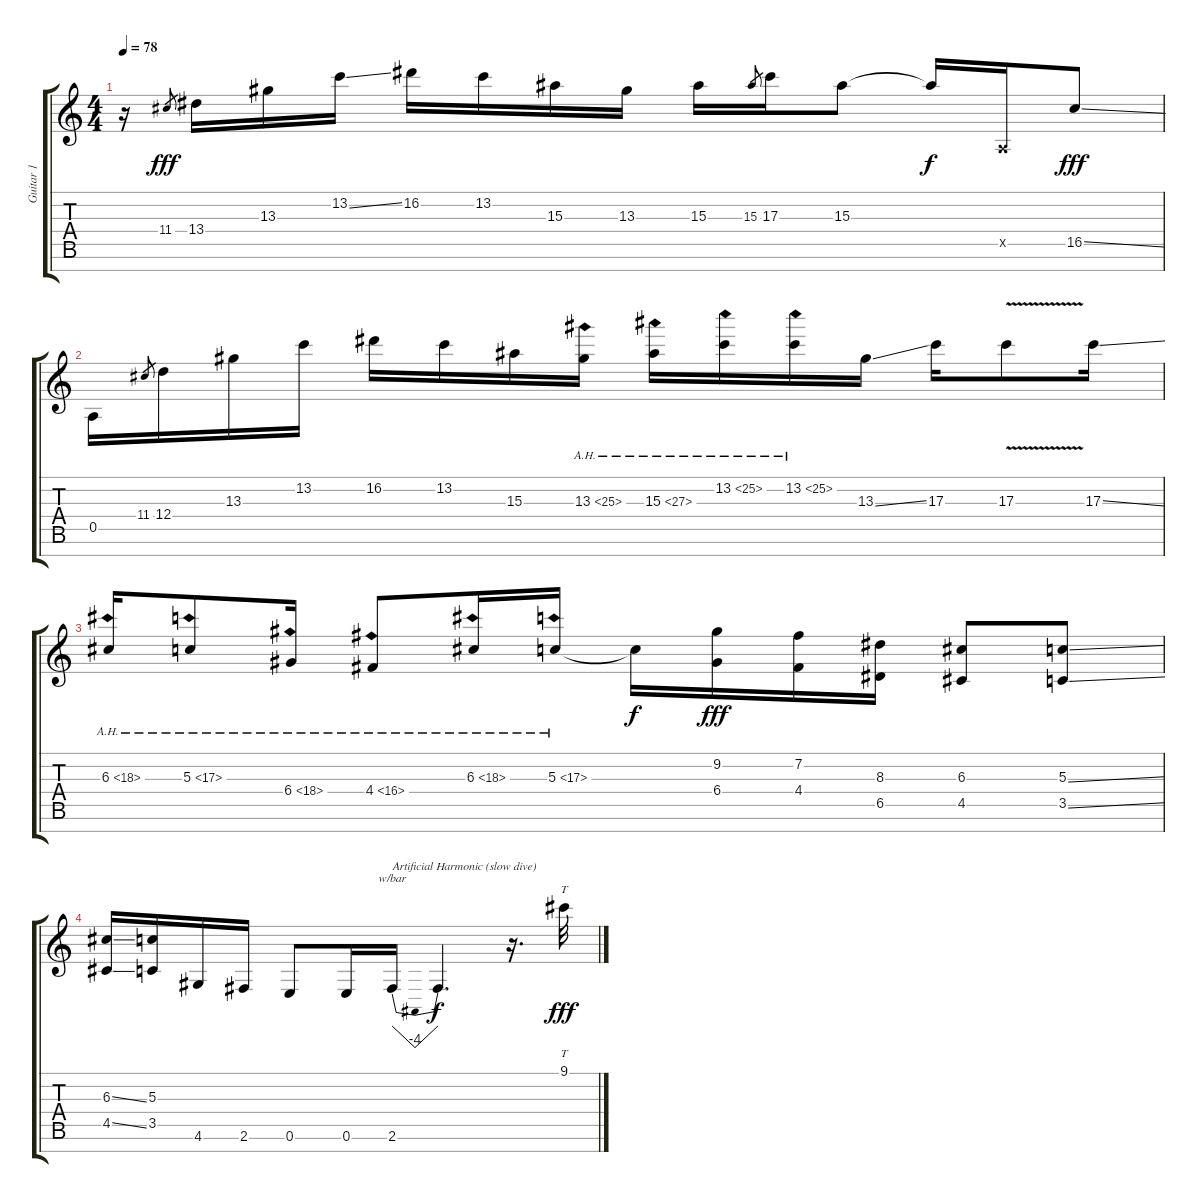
\track ("Guitar 1" "Guitar 1") {instrument distortionguitar}
\staff {score tabs}
\tuning (E4 B3 G3 D3 A2 E2 B1) {hide}
\ts (4 4)
\tempo 78
\clef g2
\ks c
r.16{dy fff} 11.4.8{gr} 13.4.16 13.3.16 13.2{ss}.16 16.2.16 13.2.16 15.3.16 13.3.16 15.3.16 15.3.8{gr} 17.3.16 15.3.8 15.3{t}.16{dy f} 0.5{x}.16 16.5{ss}.8{dy fff} |
0.5.16 11.4.8{gr} 12.4.16 13.3.16 13.2.16 16.2.16 13.2.16 15.3.16 13.3{ah 12}.16 15.3{ah 12}.16 13.2{ah 12}.16 13.2{ah 12}.16 13.3{ss}.16 17.3.16 17.3{v}.8 17.3{ss}.16 |
6.3{ah 12}.16 5.3{ah 12}.8 6.4{ah 12}.16 4.4{ah 12}.8 6.3{ah 12}.16 5.3{ah 12}.16 5.3{t}.16{dy f} (9.2 6.4).16{dy fff} (7.2 4.4).16 (8.3 6.5).16 (6.3 4.5).8 (5.3{ss} 3.5{ss}).8 |
(6.3{ss} 4.5{ss}).16 (5.3 3.5).16 4.6.16 2.6.16 0.6.8 0.6.16 2.6.16{tbe (dip default 0 0 30 -16 60 0) txt "Artificial Harmonic (slow dive)"} 2.6{t}.4{d dy f} r.16{d} 9.1{h}.32{tt dy fff}
